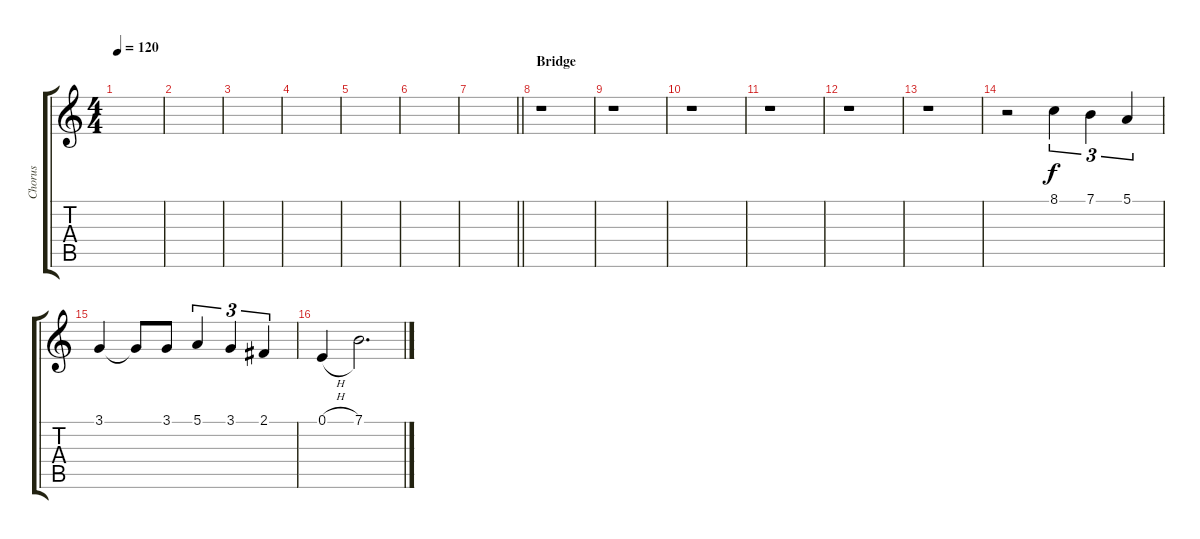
\track ("Chorus" "Chorus") {instrument flute}
\staff {score tabs}
\tuning (E4 B3 G3 D3 A2 E2) {hide}
\ts (4 4)
\tempo 120
\clef g2
\ks c
|
|
|
|
|
|
\barLineRight lightlight
|
\section ("" "Bridge")
r.1 |
r.1 |
r.1 |
r.1 |
r.1 |
r.1 |
r.2 8.1.4{tu (3 2) dy f} 7.1.4{tu (3 2)} 5.1.4{tu (3 2)} |
3.1.4 3.1{t}.8 3.1.8 5.1.4{tu (3 2)} 3.1.4{tu (3 2)} 2.1.4{tu (3 2)} |
0.1{h}.4 7.1{h}.2{d}
